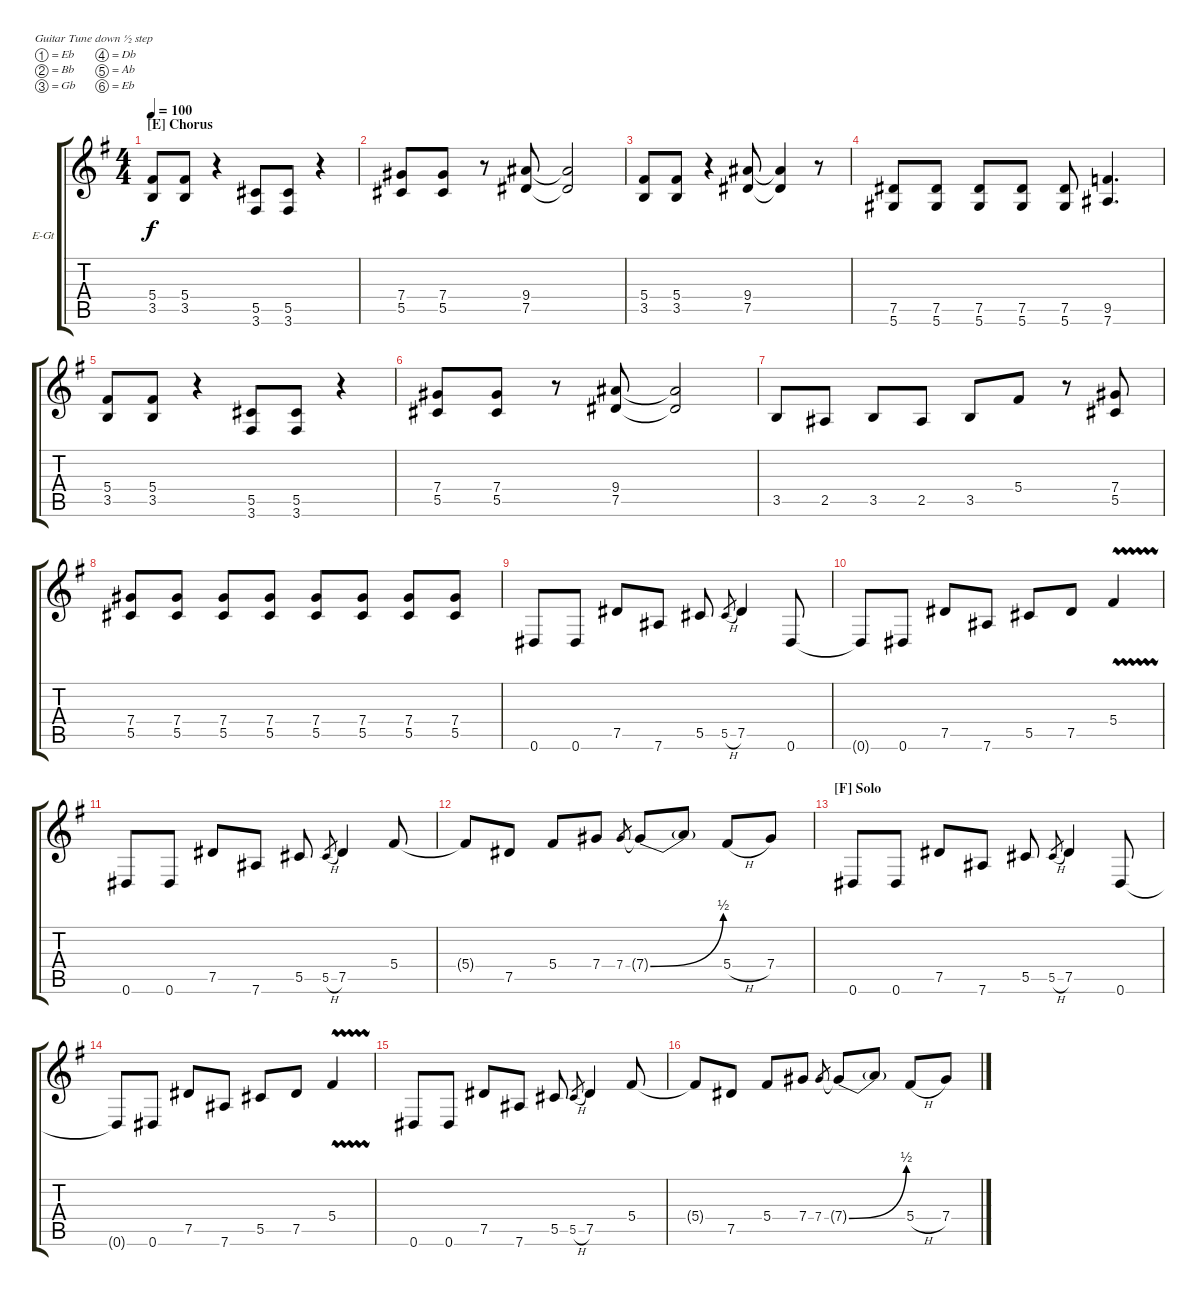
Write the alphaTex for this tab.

\bracketExtendMode groupsimilarinstruments
\firstSystemTrackNameOrientation horizontal
\otherSystemsTrackNameOrientation horizontal
\track ("Gt 1" "E-Gt") {instrument distortionguitar}
\staff {score tabs}
\tuning (Eb4 Bb3 Gb3 Db3 Ab2 Eb2)
\ts (4 4)
\section ("E" "Chorus")
\tempo 100
\clef g2
\scale
1.05549
\ks g
(5.4 3.5).8{dy f} (5.4 3.5).8 r.4 (3.6 5.5).8 (3.6 5.5).8 r.4 |
\scale
0.944515 (7.4 5.5).8 (7.4 5.5).8 r.8 (9.4 7.5).8 (9.4{t} 7.5{t}).2 |
\scale
1.05549 (5.4 3.5).8 (5.4 3.5).8 r.4 (9.4 7.5).8 (7.5{t} 9.4{t}).4 r.8 |
\scale
0.944515 (7.5 5.6).8 (7.5 5.6).8 (7.5 5.6).8 (7.5 5.6).8 (7.5 5.6).8 (9.5 7.6).4{d} |
\scale
1.05549 (5.4 3.5).8 (5.4 3.5).8 r.4 (3.6 5.5).8 (3.6 5.5).8 r.4 |
\scale
0.944515 (7.4 5.5).8 (7.4 5.5).8 r.8 (9.4 7.5).8 (9.4{t} 7.5{t}).2 |
\scale
1.05549 3.5.8 2.5.8 3.5.8 2.5.8 3.5.8 5.4.8 r.8 (7.4 5.5).8 |
\scale
0.944515 (7.4 5.5).8 (7.4 5.5).8 (7.4 5.5).8 (7.4 5.5).8 (7.4 5.5).8 (7.4 5.5).8 (7.4 5.5).8 (7.4 5.5).8 |
\scale
1.05549 0.6.8 0.6.8 7.5.8 7.6.8 5.5.8 5.5{h}.8{gr} 7.5.4 0.6.8 |
\scale
0.944515 0.6{t}.8 0.6.8 7.5.8 7.6.8 5.5.8 7.5.8 5.4{vw}.4 |
\scale
1.05549 0.6.8 0.6.8 7.5.8 7.6.8 5.5.8 5.5{h}.8{gr} 7.5.4 5.4.8 |
\scale
0.944515 5.4{t}.8 7.5.8 5.4.8 7.4.8 7.4.8{gr} 7.4{be (bend 0 0 15.6 2) t}.8 7.4{t}.8 5.4{h}.8 7.4.8 |
\section ("F" "Solo")
\scale
1.05549 0.6.8 0.6.8 7.5.8 7.6.8 5.5.8 5.5{h}.8{gr} 7.5.4 0.6.8 |
\scale
0.944515 0.6{t}.8 0.6.8 7.5.8 7.6.8 5.5.8 7.5.8 5.4{vw}.4 |
\scale
1.05549 0.6.8 0.6.8 7.5.8 7.6.8 5.5.8 5.5{h}.8{gr} 7.5.4 5.4.8 |
\scale
0.944515 5.4{t}.8 7.5.8 5.4.8 7.4.8 7.4.8{gr} 7.4{be (bend 0 0 15.6 2) t}.8 7.4{t}.8 5.4{h}.8 7.4.8
